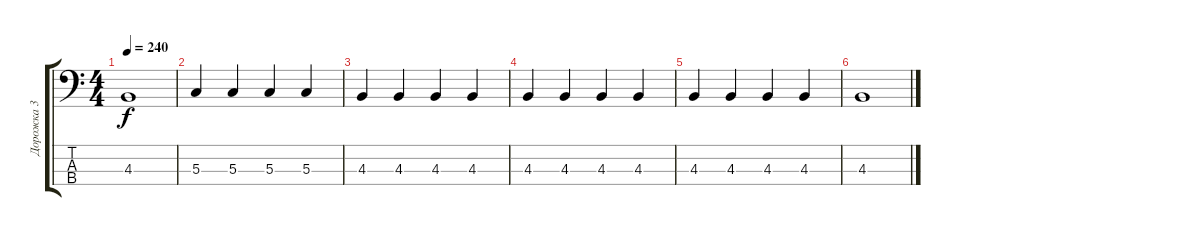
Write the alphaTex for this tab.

\track ("Дорожка 3" "Дорожка 3") {instrument electricbassfinger}
\staff {score tabs}
\tuning (F2 C2 G1 D1) {hide}
\ts (4 4)
\tempo 240
\clef f4
\ks c
4.3.1{dy f} |
5.3.4 5.3.4 5.3.4 5.3.4 |
4.3.4 4.3.4 4.3.4 4.3.4 |
4.3.4 4.3.4 4.3.4 4.3.4 |
4.3.4 4.3.4 4.3.4 4.3.4 |
4.3.1
